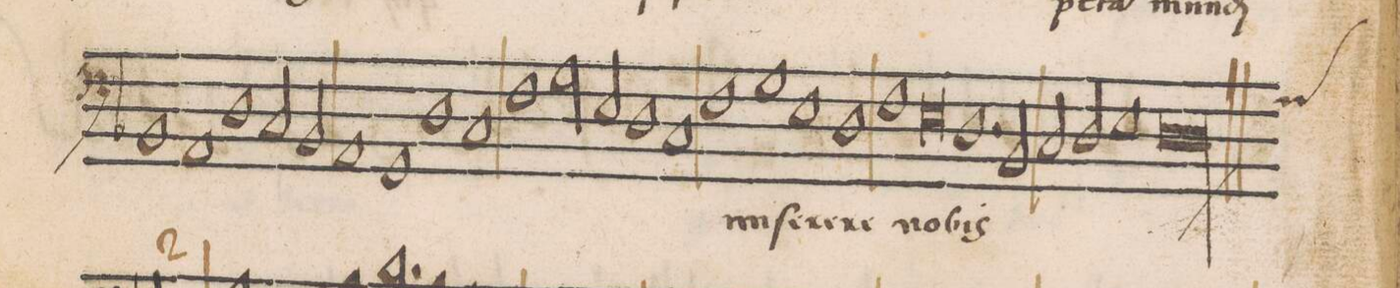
**kern	**text
*I"BASSVS	*
*clefF4	*
*k[b-]	*
*met(C|)	*
*M2/1	*
1BB-/	.
=18-	=18-
1AA/	.
1D\	.
=19-	=19-
2C/	.
2BB-/	.
1AA/	.
=20-	=20-
1GG/	.
1D\	.
=21-	=21-
1C/	.
1F\	.
=22-	=22-
2G\	.
2E/	.
1D\	.
=23-	=23-
1C/	.
1F\	.
=24-	=24-
1G\	mi-
1E\	-ſe-
=25-	=25-
1D\	-re-
1F\	-re
=26-	=26-
0E\	no-
=27-	=27-
1.D\	-bis
2BB-/	.
=28-	=28-
2C/	.
2D/	.
1E\	.
=29-	=29-
*custos:G	*
0D\l	.
*-	*-
